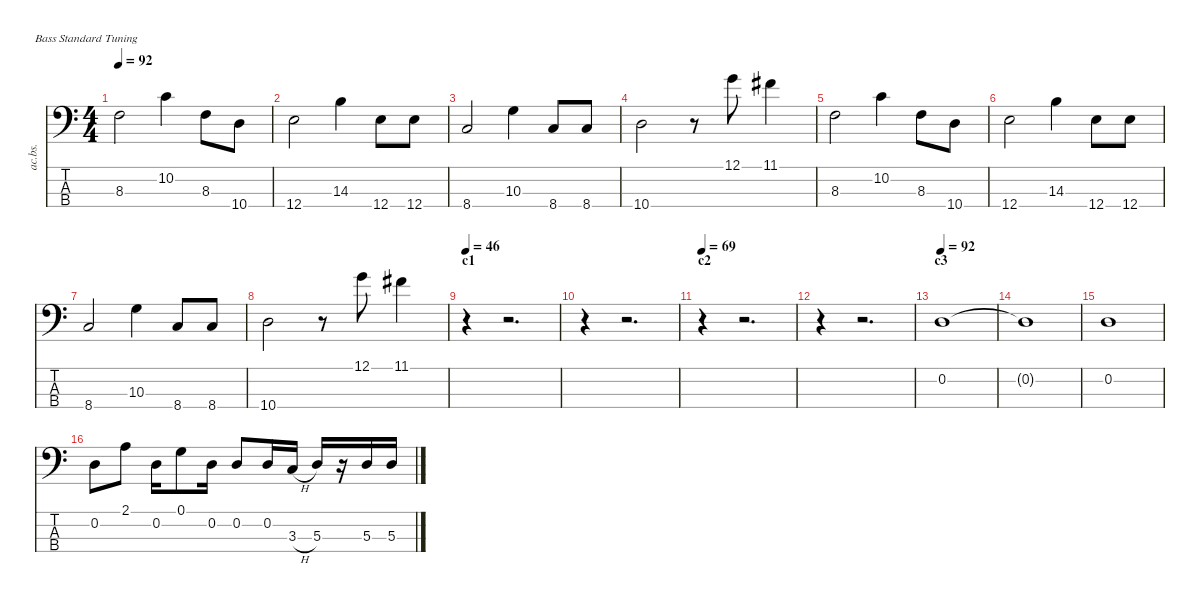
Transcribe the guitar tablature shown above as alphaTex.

\defaultSystemsLayout 4
\hideDynamics
\bracketExtendMode nobrackets
\otherSystemsTrackNameOrientation horizontal
\track ("castle" "ac.bs.") {instrument acousticbass}
\staff {score tabs}
\tuning (G2 D2 A1 E1)
\ts (4 4)
\tempo 92
\clef f4
\ks c
8.3.2{dy f beam Down} 10.2.4{beam Down} 8.3.8{beam Down} 10.4.8{beam Down} |
12.4.2{beam Down} 14.3.4{beam Down} 12.4.8{beam Down} 12.4.8{beam Down} |
8.4.2{beam Up} 10.3.4{beam Down} 8.4.8{beam Up} 8.4.8{beam Up} |
10.4.2{beam Down} r.8{beam Down} 12.1.8{beam Down} 11.1{acc #}.4{beam Down} |
8.3.2{beam Down} 10.2.4{beam Down} 8.3.8{beam Down} 10.4.8{beam Down} |
12.4.2{beam Down} 14.3.4{beam Down} 12.4.8{beam Down} 12.4.8{beam Down} |
8.4.2{beam Up} 10.3.4{beam Down} 8.4.8{beam Up} 8.4.8{beam Up} |
10.4.2{beam Down} r.8{beam Down} 12.1.8{beam Down} 11.1{acc #}.4{beam Down} |
\section ("" "c1")
\tempo 46
r.4{beam Down} r.2{d beam Down} |
r.4{beam Down} r.2{d beam Down} |
\section ("" "c2")
\tempo 69
r.4{beam Down} r.2{d beam Down} |
r.4{beam Down} r.2{d beam Down} |
\section ("" "c3")
\tempo 92
0.2.1{beam Down} |
0.2{t}.1{beam Down} |
0.2.1{beam Down} |
0.2.8{beam Down} 2.1.8{beam Down} 0.2.16{beam Down} 0.1.8{beam Down} 0.2.16{beam Down} 0.2.8{beam Up} 0.2.16{beam Up} 3.3{h}.16{beam Up} 5.3.16{beam Up} r.16{beam Up} 5.3.16{beam Up} 5.3.16{beam Up}
